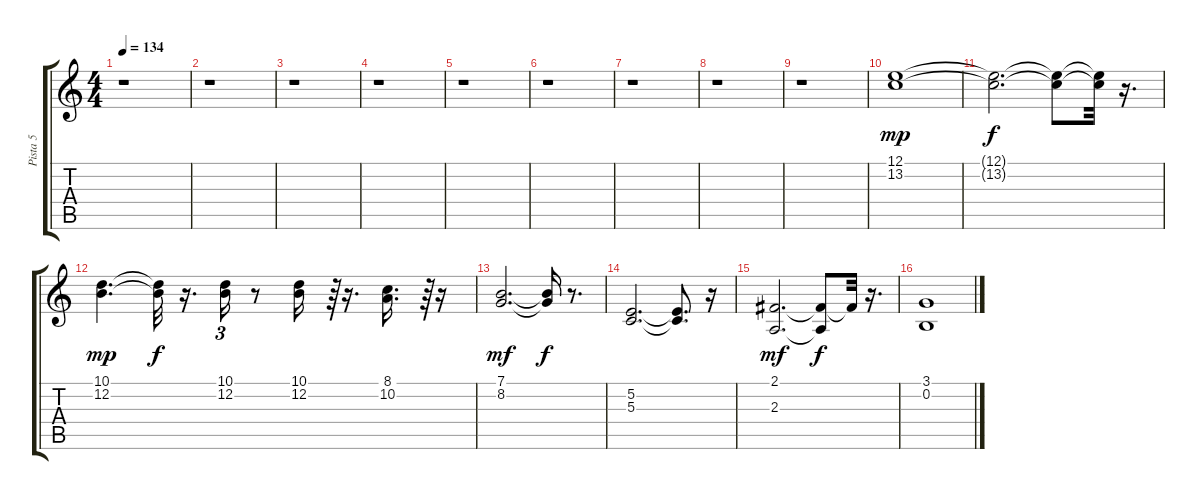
\track ("Pista 5" "Pista 5") {instrument altosax}
\staff {score tabs}
\tuning (E4 B3 G3 D3 A2 E2) {hide}
\ts (4 4)
\tempo 134
\clef g2
\ks c
r.1{dy f} |
r.1 |
r.1 |
r.1 |
r.1 |
r.1 |
r.1 |
r.1 |
r.1 |
(12.1 13.2).1{dy mp} |
(12.1{t} 13.2{t}).2{d dy f} (12.1{t} 13.2{t}).8 (12.1{t} 13.2{t}).32 r.16{d} |
(10.1 12.2).4{d dy mp} (10.1{t} 12.2{t}).32{dy f} r.16{d} (10.1 12.2).16{tu (3 2)} r.8 (10.1 12.2).16 r.64{tu (3 2)} r.16{d} (8.1 10.2).16{d} r.64{tu (3 2)} r.16 |
(7.1 8.2).2{d dy mf} (7.1{t} 8.2{t}).16{dy f} r.8{d} |
(5.2 5.3).2{d} (5.2{t} 5.3{t}).8{d} r.16 |
(2.1 2.3).2{d dy mf} (2.1{t} 2.3{t}).8{dy f} 2.1{t}.32 r.16{d} |
(3.1 0.2).1
